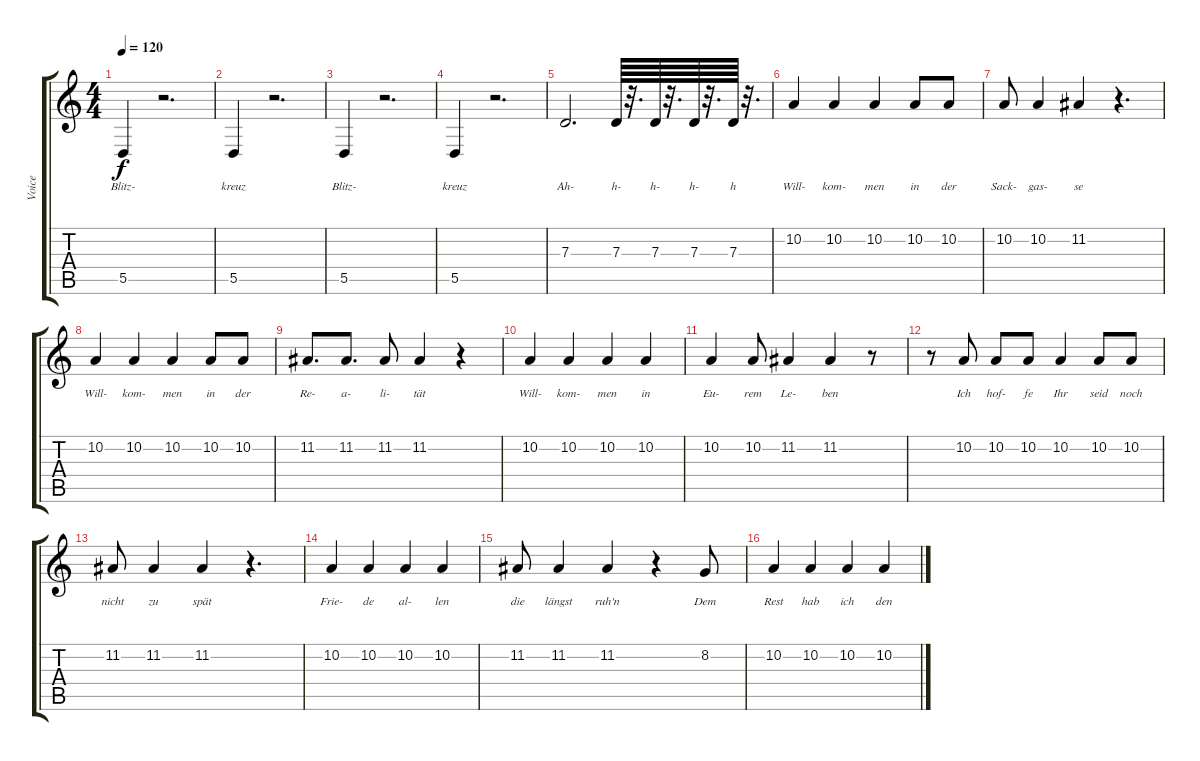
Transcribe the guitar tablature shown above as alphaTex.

\track ("Voice" "Voice") {instrument altosax}
\staff {score tabs}
\tuning (E4 B3 G3 D3 A2 E2) {hide}
\ts (4 4)
\tempo 120
\clef g2
\ks c
5.5.4{lyrics (0 "Blitz-") lyrics (1 "") lyrics (2 "") lyrics (3 "") lyrics (4 "") dy f} r.2{d} |
5.5.4{lyrics (0 "kreuz") lyrics (1 "") lyrics (2 "") lyrics (3 "") lyrics (4 "")} r.2{d} |
5.5.4{lyrics (0 "Blitz-") lyrics (1 "") lyrics (2 "") lyrics (3 "") lyrics (4 "")} r.2{d} |
5.5.4{lyrics (0 "kreuz") lyrics (1 "") lyrics (2 "") lyrics (3 "") lyrics (4 "")} r.2{d} |
7.3.2{d lyrics (0 "Ah-") lyrics (1 "") lyrics (2 "") lyrics (3 "") lyrics (4 "")} 7.3.64{lyrics (0 "h-") lyrics (1 "") lyrics (2 "") lyrics (3 "") lyrics (4 "")} r.32{d} 7.3.64{lyrics (0 "h-") lyrics (1 "") lyrics (2 "") lyrics (3 "") lyrics (4 "")} r.32{d} 7.3.64{lyrics (0 "h-") lyrics (1 "") lyrics (2 "") lyrics (3 "") lyrics (4 "")} r.32{d} 7.3.64{lyrics (0 "h") lyrics (1 "") lyrics (2 "") lyrics (3 "") lyrics (4 "")} r.32{d} |
10.2.4{lyrics (0 "Will-") lyrics (1 "") lyrics (2 "") lyrics (3 "") lyrics (4 "")} 10.2.4{lyrics (0 "kom-") lyrics (1 "") lyrics (2 "") lyrics (3 "") lyrics (4 "")} 10.2.4{lyrics (0 "men") lyrics (1 "") lyrics (2 "") lyrics (3 "") lyrics (4 "")} 10.2.8{lyrics (0 "in") lyrics (1 "") lyrics (2 "") lyrics (3 "") lyrics (4 "")} 10.2.8{lyrics (0 "der") lyrics (1 "") lyrics (2 "") lyrics (3 "") lyrics (4 "")} |
10.2.8{lyrics (0 "Sack-") lyrics (1 "") lyrics (2 "") lyrics (3 "") lyrics (4 "")} 10.2.4{lyrics (0 "gas-") lyrics (1 "") lyrics (2 "") lyrics (3 "") lyrics (4 "")} 11.2.4{lyrics (0 "se") lyrics (1 "") lyrics (2 "") lyrics (3 "") lyrics (4 "")} r.4{d} |
10.2.4{lyrics (0 "Will-") lyrics (1 "") lyrics (2 "") lyrics (3 "") lyrics (4 "")} 10.2.4{lyrics (0 "kom-") lyrics (1 "") lyrics (2 "") lyrics (3 "") lyrics (4 "")} 10.2.4{lyrics (0 "men") lyrics (1 "") lyrics (2 "") lyrics (3 "") lyrics (4 "")} 10.2.8{lyrics (0 "in") lyrics (1 "") lyrics (2 "") lyrics (3 "") lyrics (4 "")} 10.2.8{lyrics (0 "der") lyrics (1 "") lyrics (2 "") lyrics (3 "") lyrics (4 "")} |
11.2.8{d lyrics (0 "Re-") lyrics (1 "") lyrics (2 "") lyrics (3 "") lyrics (4 "")} 11.2.8{d lyrics (0 "a-") lyrics (1 "") lyrics (2 "") lyrics (3 "") lyrics (4 "")} 11.2.8{lyrics (0 "li-") lyrics (1 "") lyrics (2 "") lyrics (3 "") lyrics (4 "")} 11.2.4{lyrics (0 "tät") lyrics (1 "") lyrics (2 "") lyrics (3 "") lyrics (4 "")} r.4 |
10.2.4{lyrics (0 "Will-") lyrics (1 "") lyrics (2 "") lyrics (3 "") lyrics (4 "")} 10.2.4{lyrics (0 "kom-") lyrics (1 "") lyrics (2 "") lyrics (3 "") lyrics (4 "")} 10.2.4{lyrics (0 "men") lyrics (1 "") lyrics (2 "") lyrics (3 "") lyrics (4 "")} 10.2.4{lyrics (0 "in") lyrics (1 "") lyrics (2 "") lyrics (3 "") lyrics (4 "")} |
10.2.4{lyrics (0 "Eu-") lyrics (1 "") lyrics (2 "") lyrics (3 "") lyrics (4 "")} 10.2.8{lyrics (0 "rem") lyrics (1 "") lyrics (2 "") lyrics (3 "") lyrics (4 "")} 11.2.4{lyrics (0 "Le-") lyrics (1 "") lyrics (2 "") lyrics (3 "") lyrics (4 "")} 11.2.4{lyrics (0 "ben") lyrics (1 "") lyrics (2 "") lyrics (3 "") lyrics (4 "")} r.8 |
r.8 10.2.8{lyrics (0 "Ich") lyrics (1 "") lyrics (2 "") lyrics (3 "") lyrics (4 "")} 10.2.8{lyrics (0 "hof-") lyrics (1 "") lyrics (2 "") lyrics (3 "") lyrics (4 "")} 10.2.8{lyrics (0 "fe") lyrics (1 "") lyrics (2 "") lyrics (3 "") lyrics (4 "")} 10.2.4{lyrics (0 "Ihr") lyrics (1 "") lyrics (2 "") lyrics (3 "") lyrics (4 "")} 10.2.8{lyrics (0 "seid") lyrics (1 "") lyrics (2 "") lyrics (3 "") lyrics (4 "")} 10.2.8{lyrics (0 "noch") lyrics (1 "") lyrics (2 "") lyrics (3 "") lyrics (4 "")} |
11.2.8{lyrics (0 "nicht") lyrics (1 "") lyrics (2 "") lyrics (3 "") lyrics (4 "")} 11.2.4{lyrics (0 "zu") lyrics (1 "") lyrics (2 "") lyrics (3 "") lyrics (4 "")} 11.2.4{lyrics (0 "spät") lyrics (1 "") lyrics (2 "") lyrics (3 "") lyrics (4 "")} r.4{d} |
10.2.4{lyrics (0 "Frie-") lyrics (1 "") lyrics (2 "") lyrics (3 "") lyrics (4 "")} 10.2.4{lyrics (0 "de") lyrics (1 "") lyrics (2 "") lyrics (3 "") lyrics (4 "")} 10.2.4{lyrics (0 "al-") lyrics (1 "") lyrics (2 "") lyrics (3 "") lyrics (4 "")} 10.2.4{lyrics (0 "len") lyrics (1 "") lyrics (2 "") lyrics (3 "") lyrics (4 "")} |
11.2.8{lyrics (0 "die") lyrics (1 "") lyrics (2 "") lyrics (3 "") lyrics (4 "")} 11.2.4{lyrics (0 "längst") lyrics (1 "") lyrics (2 "") lyrics (3 "") lyrics (4 "")} 11.2.4{lyrics (0 "ruh'n") lyrics (1 "") lyrics (2 "") lyrics (3 "") lyrics (4 "")} r.4 8.2.8{lyrics (0 "Dem") lyrics (1 "") lyrics (2 "") lyrics (3 "") lyrics (4 "")} |
10.2.4{lyrics (0 "Rest") lyrics (1 "") lyrics (2 "") lyrics (3 "") lyrics (4 "")} 10.2.4{lyrics (0 "hab") lyrics (1 "") lyrics (2 "") lyrics (3 "") lyrics (4 "")} 10.2.4{lyrics (0 "ich") lyrics (1 "") lyrics (2 "") lyrics (3 "") lyrics (4 "")} 10.2.4{lyrics (0 "den") lyrics (1 "") lyrics (2 "") lyrics (3 "") lyrics (4 "")}
